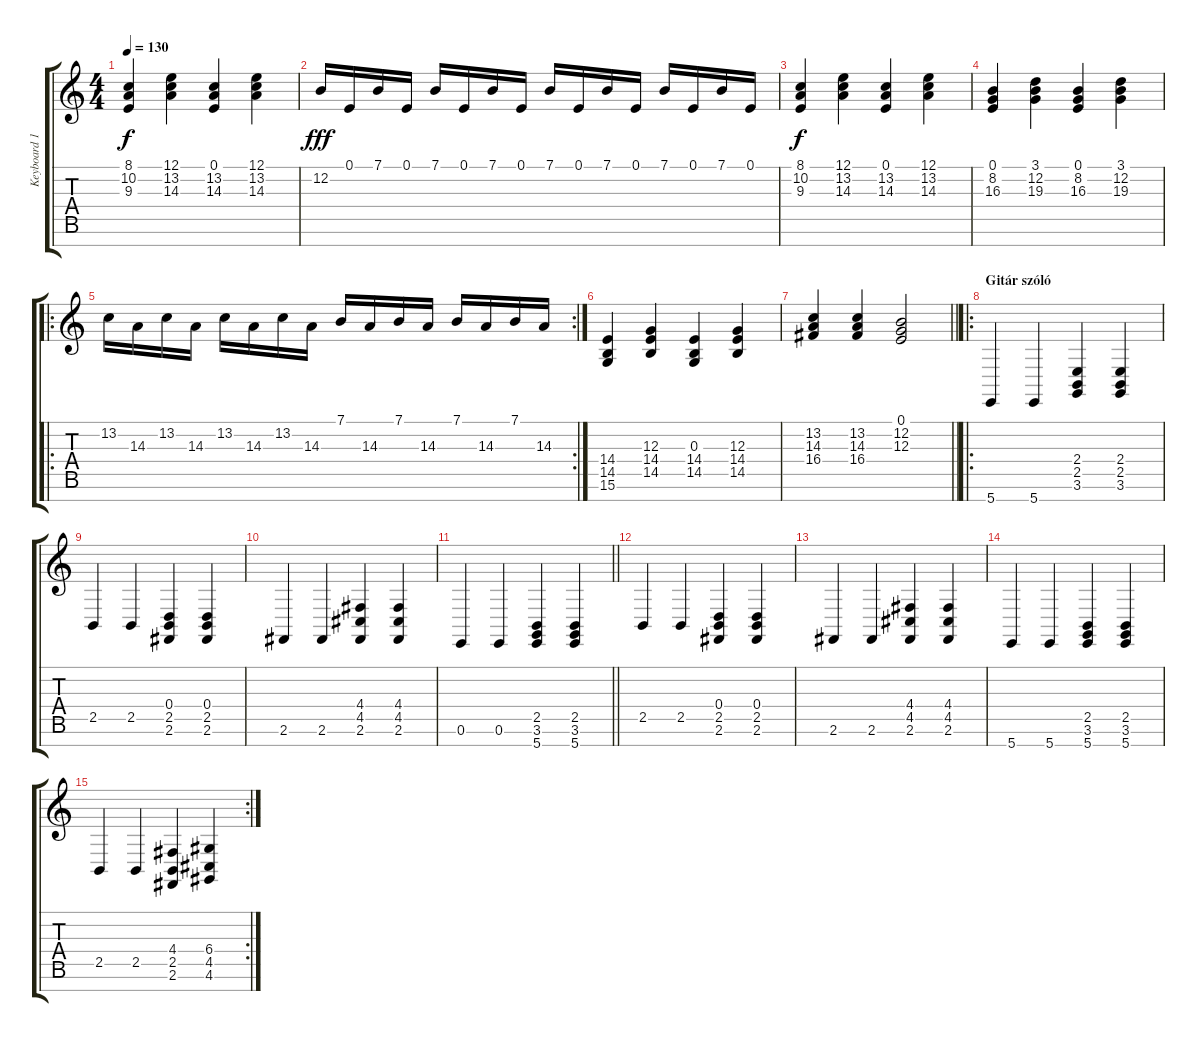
\track ("Keyboard 1" "Keyboard 1") {instrument harpsichord}
\staff {score tabs}
\tuning (E4 B3 G3 D3 A2 E2 B1) {hide}
\ts (4 4)
\tempo 130
\clef g2
\ks c
(8.1 10.2 9.3).4{dy f} (12.1 13.2 14.3).4 (0.1 13.2 14.3).4 (12.1 13.2 14.3).4 |
12.2.16{dy fff} 0.1.16 7.1.16 0.1.16 7.1.16 0.1.16 7.1.16 0.1.16 7.1.16 0.1.16 7.1.16 0.1.16 7.1.16 0.1.16 7.1.16 0.1.16 |
(8.1 10.2 9.3).4{dy f} (12.1 13.2 14.3).4 (0.1 13.2 14.3).4 (12.1 13.2 14.3).4 |
(0.1 8.2 16.3).4 (3.1 12.2 19.3).4 (0.1 8.2 16.3).4 (3.1 12.2 19.3).4 |
\ro
\rc 2
13.2.16 14.3.16 13.2.16 14.3.16 13.2.16 14.3.16 13.2.16 14.3.16 7.1.16 14.3.16 7.1.16 14.3.16 7.1.16 14.3.16 7.1.16 14.3.16 |
(14.4 14.5 15.6).4 (12.3 14.4 14.5).4 (0.3 14.4 14.5).4 (12.3 14.4 14.5).4 |
\barLineRight lightlight
(13.2 14.3 16.4).4 (13.2 14.3 16.4).4 (0.1 12.2 12.3).2 |
\ro
\section ("" "Gitár szóló")
5.7.4 5.7.4 (2.4 2.5 3.6).4 (2.4 2.5 3.6).4 |
2.5.4 2.5.4 (0.4 2.5 2.6).4 (0.4 2.5 2.6).4 |
2.6.4 2.6.4 (4.4 4.5 2.6).4 (4.4 4.5 2.6).4 |
\barLineRight lightlight
0.6.4 0.6.4 (2.5 3.6 5.7).4 (2.5 3.6 5.7).4 |
2.5.4 2.5.4 (0.4 2.5 2.6).4 (0.4 2.5 2.6).4 |
2.6.4 2.6.4 (4.4 4.5 2.6).4 (4.4 4.5 2.6).4 |
5.7.4 5.7.4 (2.5 3.6 5.7).4 (2.5 3.6 5.7).4 |
\rc 2
2.5.4 2.5.4 (4.4 2.5 2.6).4 (6.4 4.5 4.6).4
